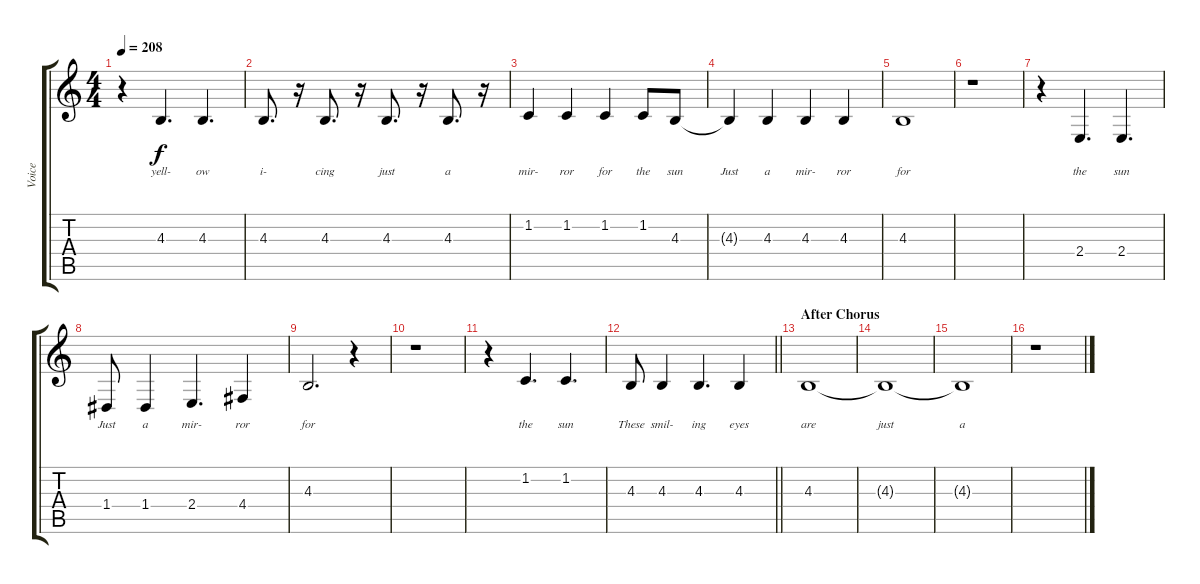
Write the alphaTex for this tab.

\track ("Voice" "Voice") {instrument sopranosax}
\staff {score tabs}
\tuning (E4 B3 G3 D3 A2 E2) {hide}
\ts (4 4)
\tempo 208
\clef g2
\ks c
r.4{dy f} 4.3.4{d lyrics (0 "yell-") lyrics (1 "") lyrics (2 "") lyrics (3 "") lyrics (4 "")} 4.3.4{d lyrics (0 "ow") lyrics (1 "") lyrics (2 "") lyrics (3 "") lyrics (4 "")} |
4.3.8{d lyrics (0 "i-") lyrics (1 "") lyrics (2 "") lyrics (3 "") lyrics (4 "")} r.16 4.3.8{d lyrics (0 "cing") lyrics (1 "") lyrics (2 "") lyrics (3 "") lyrics (4 "")} r.16 4.3.8{d lyrics (0 "just") lyrics (1 "") lyrics (2 "") lyrics (3 "") lyrics (4 "")} r.16 4.3.8{d lyrics (0 "a") lyrics (1 "") lyrics (2 "") lyrics (3 "") lyrics (4 "")} r.16 |
1.2.4{lyrics (0 "mir-") lyrics (1 "") lyrics (2 "") lyrics (3 "") lyrics (4 "")} 1.2.4{lyrics (0 "ror") lyrics (1 "") lyrics (2 "") lyrics (3 "") lyrics (4 "")} 1.2.4{lyrics (0 "for") lyrics (1 "") lyrics (2 "") lyrics (3 "") lyrics (4 "")} 1.2.8{lyrics (0 "the") lyrics (1 "") lyrics (2 "") lyrics (3 "") lyrics (4 "")} 4.3.8{lyrics (0 "sun") lyrics (1 "") lyrics (2 "") lyrics (3 "") lyrics (4 "")} |
4.3{t}.4{lyrics (0 "Just") lyrics (1 "") lyrics (2 "") lyrics (3 "") lyrics (4 "")} 4.3.4{lyrics (0 "a") lyrics (1 "") lyrics (2 "") lyrics (3 "") lyrics (4 "")} 4.3.4{lyrics (0 "mir-") lyrics (1 "") lyrics (2 "") lyrics (3 "") lyrics (4 "")} 4.3.4{lyrics (0 "ror") lyrics (1 "") lyrics (2 "") lyrics (3 "") lyrics (4 "")} |
4.3.1{lyrics (0 "for") lyrics (1 "") lyrics (2 "") lyrics (3 "") lyrics (4 "")} |
r.1 |
r.4 2.4.4{d lyrics (0 "the") lyrics (1 "") lyrics (2 "") lyrics (3 "") lyrics (4 "")} 2.4.4{d lyrics (0 "sun") lyrics (1 "") lyrics (2 "") lyrics (3 "") lyrics (4 "")} |
1.4.8{lyrics (0 "Just") lyrics (1 "") lyrics (2 "") lyrics (3 "") lyrics (4 "")} 1.4.4{lyrics (0 "a") lyrics (1 "") lyrics (2 "") lyrics (3 "") lyrics (4 "")} 2.4.4{d lyrics (0 "mir-") lyrics (1 "") lyrics (2 "") lyrics (3 "") lyrics (4 "")} 4.4.4{lyrics (0 "ror") lyrics (1 "") lyrics (2 "") lyrics (3 "") lyrics (4 "")} |
4.3.2{d lyrics (0 "for") lyrics (1 "") lyrics (2 "") lyrics (3 "") lyrics (4 "")} r.4 |
r.1 |
r.4 1.2.4{d lyrics (0 "the") lyrics (1 "") lyrics (2 "") lyrics (3 "") lyrics (4 "")} 1.2.4{d lyrics (0 "sun") lyrics (1 "") lyrics (2 "") lyrics (3 "") lyrics (4 "")} |
\barLineRight lightlight
4.3.8{lyrics (0 "These") lyrics (1 "") lyrics (2 "") lyrics (3 "") lyrics (4 "")} 4.3.4{lyrics (0 "smil-") lyrics (1 "") lyrics (2 "") lyrics (3 "") lyrics (4 "")} 4.3.4{d lyrics (0 "ing") lyrics (1 "") lyrics (2 "") lyrics (3 "") lyrics (4 "")} 4.3.4{lyrics (0 "eyes") lyrics (1 "") lyrics (2 "") lyrics (3 "") lyrics (4 "")} |
\section ("" "After Chorus")
4.3.1{lyrics (0 "are") lyrics (1 "") lyrics (2 "") lyrics (3 "") lyrics (4 "")} |
4.3{t}.1{lyrics (0 "just") lyrics (1 "") lyrics (2 "") lyrics (3 "") lyrics (4 "")} |
4.3{t}.1{lyrics (0 "a") lyrics (1 "") lyrics (2 "") lyrics (3 "") lyrics (4 "")} |
r.1
